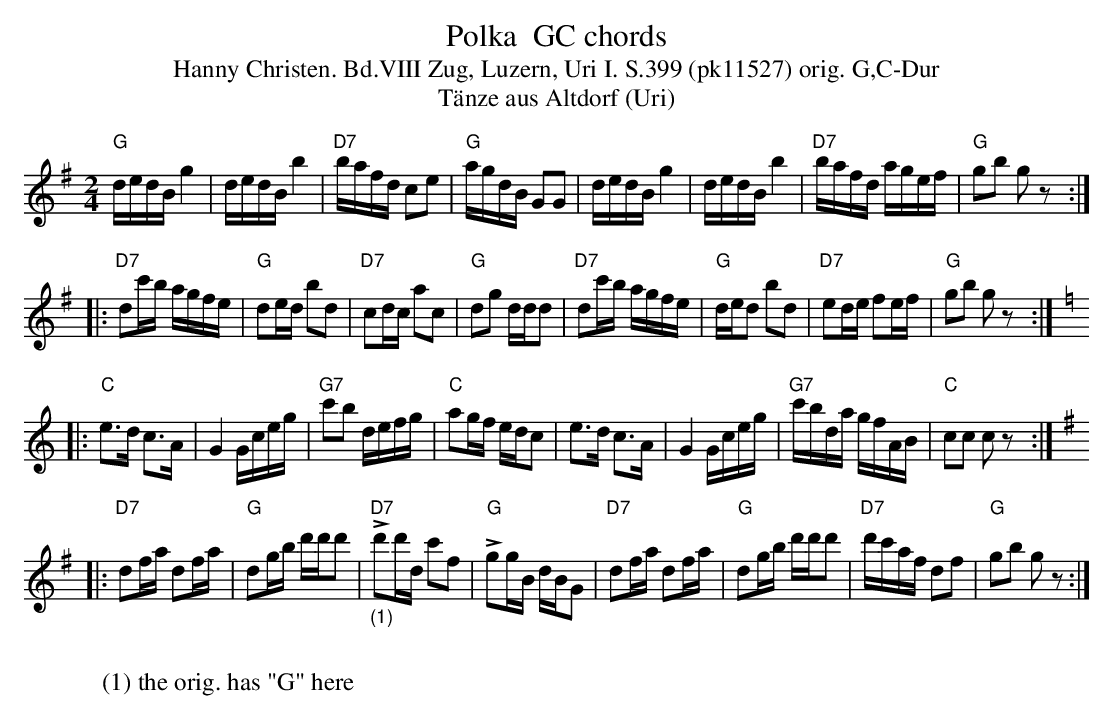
X:1
T: Polka  GC chords
T:Hanny Christen. Bd.VIII Zug, Luzern, Uri I. S.399 (pk11527) orig. G,C-Dur
T: T\"anze aus Altdorf (Uri)
M:2/4
L:1/16
K:G %%MIDI gchordon
"G"dedB g4 | dedB b4 | "D7"bafd c2e2 | "G"agdB G2G2 | dedB g4 | dedB b4 | "D7"bafd agef | "G"g2b2 g2z2 ::
"D7"d2c'b agfe | "G"d2ed b2d2 | "D7"c2dc a2c2 | "G"d2g2 ddd2 | "D7"d2c'b agfe | "G"ded2 b2d2 | "D7"e2de f2ef | "G"g2b2 g2z2 :: [K:C]
"C"e3d c3A | G4 Gceg | "G7"c'2b2 defg | "C"a2gf edc2 | e3d c3A | G4 Gceg | "G7"c'bda gfAB | "C"c2c2 c2z2 :: [K:G]
"D7"d2fa d2fa | "G"d2gb d'd'd'2 | "D7"+>+"_(1)"d'2d'd c'2f2 | "G"+>+g2gB dBG2 | "D7"d2fa d2fa | "G"d2gb d'd'd'2 | "D7"d'c'af d2f2 | "G"g2b2 g2z2 :|
W:
W: (1) the orig. has "G" here
